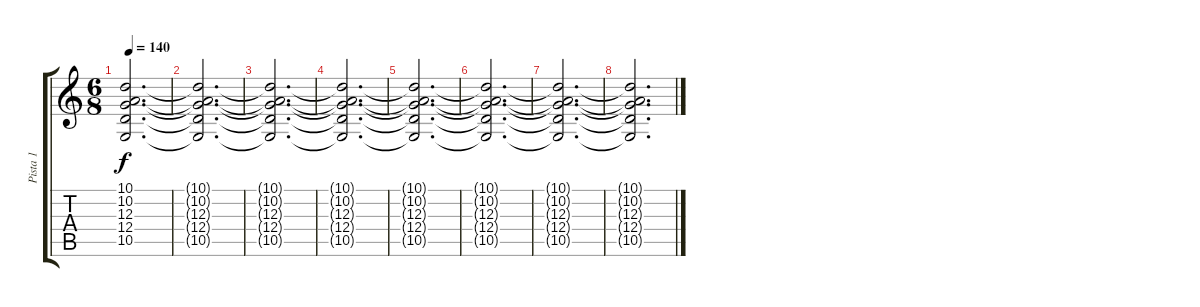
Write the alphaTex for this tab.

\track ("Pista 1" "Pista 1") {instrument tremolostrings}
\staff {score tabs}
\tuning (E4 B3 G3 D3 A2 E2) {hide}
\ts (6 8)
\tempo 140
\clef g2
\ks c
(10.1 10.2 12.3 12.4 10.5).2{d dy f} |
(10.1{t} 10.2{t} 12.3{t} 12.4{t} 10.5{t}).2{d} |
(10.1{t} 10.2{t} 12.3{t} 12.4{t} 10.5{t}).2{d} |
(10.1{t} 10.2{t} 12.3{t} 12.4{t} 10.5{t}).2{d} |
(10.1{t} 10.2{t} 12.3{t} 12.4{t} 10.5{t}).2{d} |
(10.1{t} 10.2{t} 12.3{t} 12.4{t} 10.5{t}).2{d} |
(10.1{t} 10.2{t} 12.3{t} 12.4{t} 10.5{t}).2{d} |
(10.1{t} 10.2{t} 12.3{t} 12.4{t} 10.5{t}).2{d}
